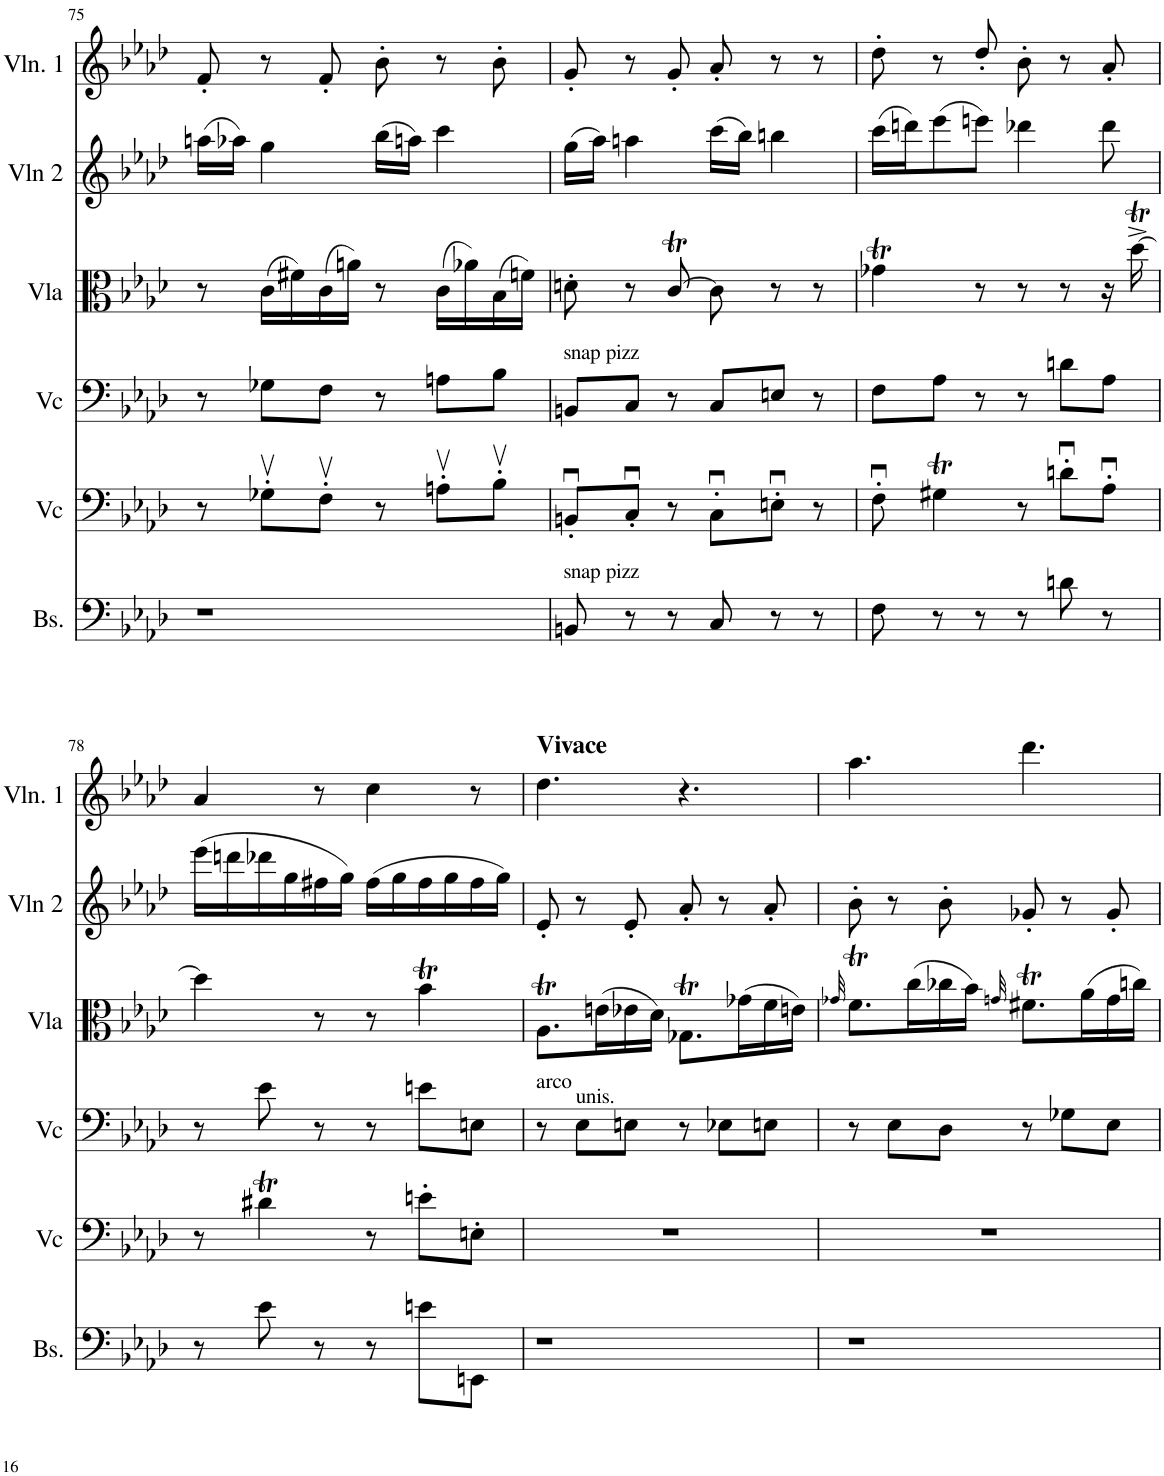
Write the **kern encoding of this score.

**kern	**kern	**kern	**kern	**kern	**kern
*part6	*part5	*part4	*part3	*part2	*part1
*staff6	*staff5	*staff4	*staff3	*staff2	*staff1
*I"Bass	*I"Violoncellos	*I"Cello	*I"Viola	*I"Violin 2	*I"Violin 1
*I'Bs.	*I'Vc	*	*I'Vla	*I'Vln 2	*I'Vln. 1
!!LO:PB:g=z
*clefF4	*clefF4	*clefF4	*clefC3	*clefG2	*clefG2
*k[b-e-a-d-]	*k[b-e-a-d-]	*k[b-e-a-d-]	*k[b-e-a-d-]	*k[b-e-a-d-]	*k[b-e-a-d-]
*M6/8	*M6/8	*M6/8	*M6/8	*M6/8	*M6/8
=75	=75	=75	=75	=75	=75
2.r	8r	8r	8r	(16aan\LL	8f'/
.	.	.	.	16aa-X\JJ)	.
.	8G-Xv'\L	8G-X\L	(16c\LL	4gg\	8r
.	.	.	16f#X\)	.	.
.	8Fv'\J	8F\J	(16c\	.	8f'/
.	.	.	16an\JJ)	.	.
.	8r	8r	8r	(16bb-\LL	8b-'\
.	.	.	.	16aan\JJ)	.
.	8Anv'\L	8An\L	(16c\LL	4ccc\	8r
.	.	.	16a-X\)	.	.
.	8B-v'\J	8B-\J	(16B-\	.	8b-'\
.	.	.	16fn\JJ)	.	.
=76	=76	=76	=76	=76	=76
!	!	!LO:TX:a:t=snap pizz	!	!	!
!LO:TX:a:t=snap pizz	!	!	!	!	!
8BBn/	8BBnu'/L	8BBn/L	8dn'\	(16gg\LL	8g'/
.	.	.	.	16aa-\JJ)	.
8r	8Cu'/J	8C/J	8r	4aan\	8r
8r	8r	8r	[8ct/	.	8g'/
8C/	8Cu'\L	8C/L	8c\]	(16ccc\LL	8a-'/
.	.	.	.	16bb-\JJ)	.
8r	8Enu'\J	8En/J	8r	4bbn\	8r
8r	8r	8r	8r	.	8r
=77	=77	=77	=77	=77	=77
8F\	8Fu'\	8F\L	4g-XT\	(16ccc\LL	8dd-'\
.	.	.	.	16dddn\J)	.
8r	4G#Xt\	8A-\J	.	(8eee-\	8r
8r	.	8r	8r	8eeen\J)	8dd-'/
8r	8r	8r	8r	4ddd-X\	8b-'\
8dn\	8dnu'\L	8dn\L	8r	.	8r
8r	8A-u'\J	8A-\J	16r	8ddd-\	8a-'/
.	.	.	[16dd-T^\	.	.
!!LO:LB:g=z
=78	=78	=78	=78	=78	=78
8r	8r	8r	4dd-\]	(16eee-\LL	4a-/
.	.	.	.	16dddn\	.
8e-\	4d#Xt\	8e-\	.	16ddd-X\	.
.	.	.	.	16gg\	.
8r	.	8r	8r	16ff#X\	8r
.	.	.	.	16gg\JJ)	.
8r	8r	8r	8r	(16ff#\LL	4cc\
.	.	.	.	16gg\	.
8en\L	8en'\L	8en\L	4b-T\	16ff#\	.
.	.	.	.	16gg\	.
8EEn\J	8En'\J	8En\J	.	16ff#\	8r
.	.	.	.	16gg\JJ)	.
=79	=79	=79	=79	=79	=79
!	!	!	!	!	!LO:TX:a:B:t=Vivace
!	!	!LO:TX:a:t=arco	!	!	!
2.r	2.r	8r	8.A-T\L	8e-'/	4.dd-\
!	!	!LO:TX:a:t=unis.	!	!	!
.	.	8E-\L	.	8r	.
.	.	.	(16en\L	.	.
.	.	8En\J	16e-X\	8e-'/	.
.	.	.	16d-\JJ)	.	.
.	.	8r	8.G-XT\L	8a-'/	4.r
.	.	8E-X\L	.	8r	.
.	.	.	(16g-X\L	.	.
.	.	8En\J	16f\	8a-'/	.
.	.	.	16en\JJ)	.	.
=80	=80	=80	=80	=80	=80
.	.	.	32qg-X/	.	.
2.r	2.r	8r	8.fT\L	8b-'\	4.aa-\
.	.	8E-\L	.	8r	.
.	.	.	(16cc\L	.	.
.	.	8D-\J	16cc-X\	8b-'\	.
.	.	.	16b-\JJ)	.	.
.	.	.	32qgn/	.	.
.	.	8r	8.f#Xt\L	8g-X'/	4.ddd-\
.	.	8G-X\L	.	8r	.
.	.	.	(16a-\L	.	.
.	.	8E-\J	16g\	8g-'/	.
.	.	.	16ccn\JJ)	.	.
=	=	=	=	=	=
*-	*-	*-	*-	*-	*-
